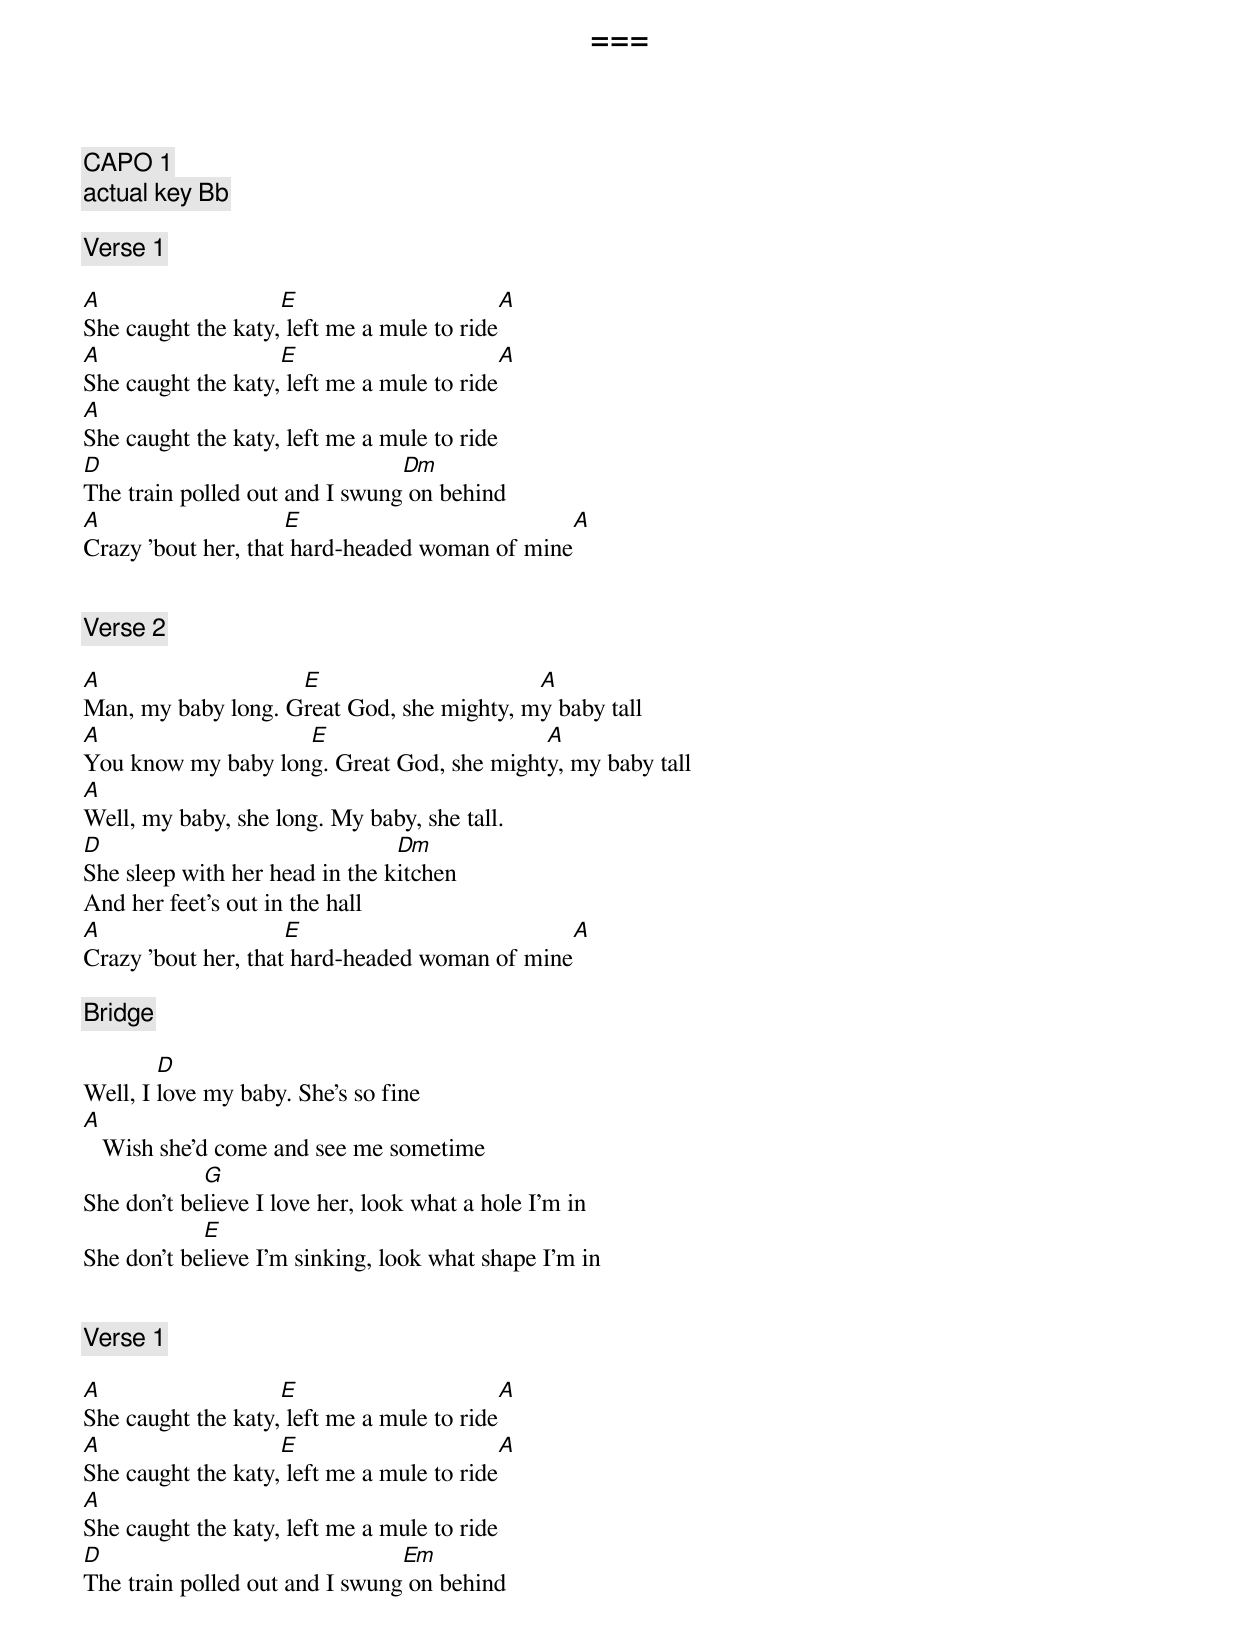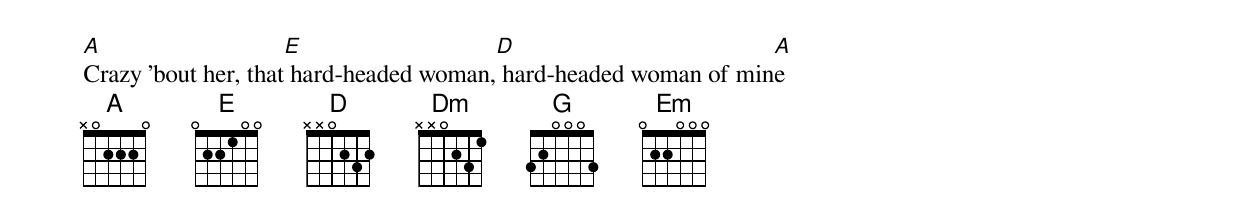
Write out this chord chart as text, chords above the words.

===



CAPO 1
actual key Bb

[Verse 1]

A                   E                      A
She caught the katy, left me a mule to ride
A                   E                      A
She caught the katy, left me a mule to ride
A
She caught the katy, left me a mule to ride
D                               Dm
The train polled out and I swung on behind
A                    E                         A
Crazy 'bout her, that hard-headed woman of mine


[Verse 2]

A                   E                      A
Man, my baby long. Great God, she mighty, my baby tall
A                   E                      A
You know my baby long. Great God, she mighty, my baby tall
A
Well, my baby, she long. My baby, she tall.
D                               Dm
She sleep with her head in the kitchen
And her feet's out in the hall
A                    E                         A
Crazy 'bout her, that hard-headed woman of mine

[Bridge]

        D
Well, I love my baby. She's so fine
A
   Wish she'd come and see me sometime
            G
She don't believe I love her, look what a hole I'm in
            E
She don't believe I'm sinking, look what shape I'm in


[Verse 1]

A                   E                      A
She caught the katy, left me a mule to ride
A                   E                      A
She caught the katy, left me a mule to ride
A
She caught the katy, left me a mule to ride
D                               Em
The train polled out and I swung on behind
A                    E                  D                        A
Crazy 'bout her, that hard-headed woman, hard-headed woman of mine
